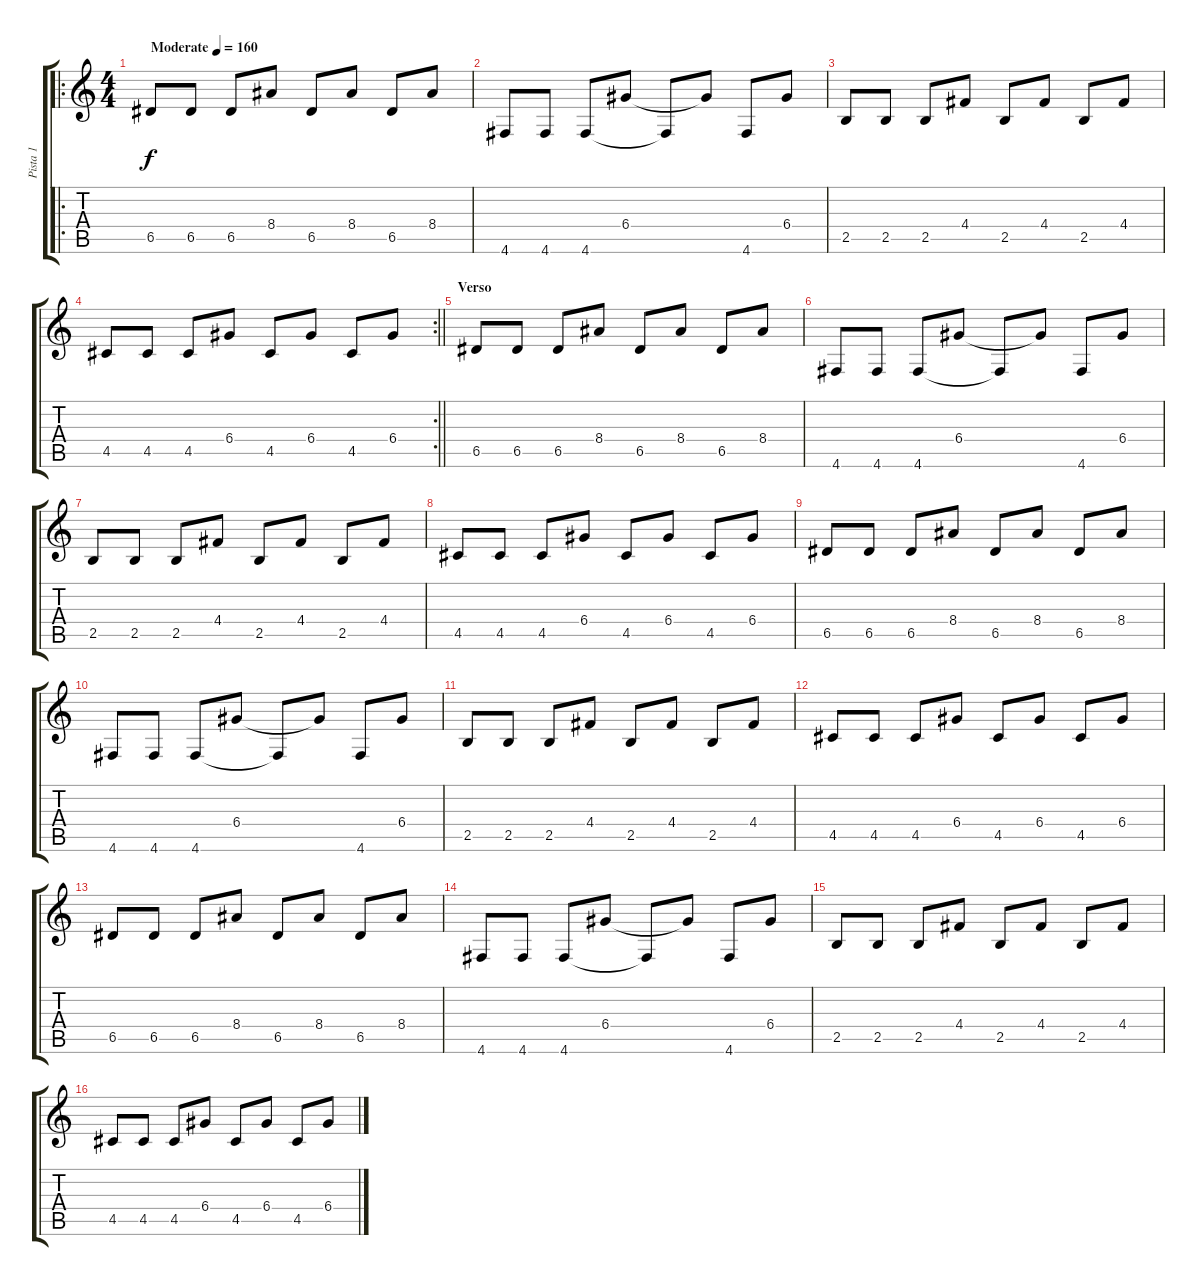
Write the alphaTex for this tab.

\track ("Pista 1" "Pista 1") {instrument acousticguitarsteel}
\staff {score tabs}
\tuning (E4 B3 G3 D3 A2 D2) {hide}
\ro
\ts (4 4)
\tempo (160 "Moderate")
\clef g2
\ks c
6.5.8{dy f instrument acousticguitarsteel} 6.5.8 6.5.8 8.4.8 6.5.8 8.4.8 6.5.8 8.4.8 |
4.6.8 4.6.8 4.6.8 6.4.8 4.6{t}.8 6.4{t}.8 4.6.8 6.4.8 |
2.5.8 2.5.8 2.5.8 4.4.8 2.5.8 4.4.8 2.5.8 4.4.8 |
\rc 2
\barLineRight lightlight
4.5.8 4.5.8 4.5.8 6.4.8 4.5.8 6.4.8 4.5.8 6.4.8 |
\section ("" "Verso")
6.5.8 6.5.8 6.5.8 8.4.8 6.5.8 8.4.8 6.5.8 8.4.8 |
4.6.8 4.6.8 4.6.8 6.4.8 4.6{t}.8 6.4{t}.8 4.6.8 6.4.8 |
2.5.8 2.5.8 2.5.8 4.4.8 2.5.8 4.4.8 2.5.8 4.4.8 |
4.5.8 4.5.8 4.5.8 6.4.8 4.5.8 6.4.8 4.5.8 6.4.8 |
6.5.8 6.5.8 6.5.8 8.4.8 6.5.8 8.4.8 6.5.8 8.4.8 |
4.6.8 4.6.8 4.6.8 6.4.8 4.6{t}.8 6.4{t}.8 4.6.8 6.4.8 |
2.5.8 2.5.8 2.5.8 4.4.8 2.5.8 4.4.8 2.5.8 4.4.8 |
4.5.8 4.5.8 4.5.8 6.4.8 4.5.8 6.4.8 4.5.8 6.4.8 |
6.5.8 6.5.8 6.5.8 8.4.8 6.5.8 8.4.8 6.5.8 8.4.8 |
4.6.8 4.6.8 4.6.8 6.4.8 4.6{t}.8 6.4{t}.8 4.6.8 6.4.8 |
2.5.8 2.5.8 2.5.8 4.4.8 2.5.8 4.4.8 2.5.8 4.4.8 |
4.5.8 4.5.8 4.5.8 6.4.8 4.5.8 6.4.8 4.5.8 6.4.8
